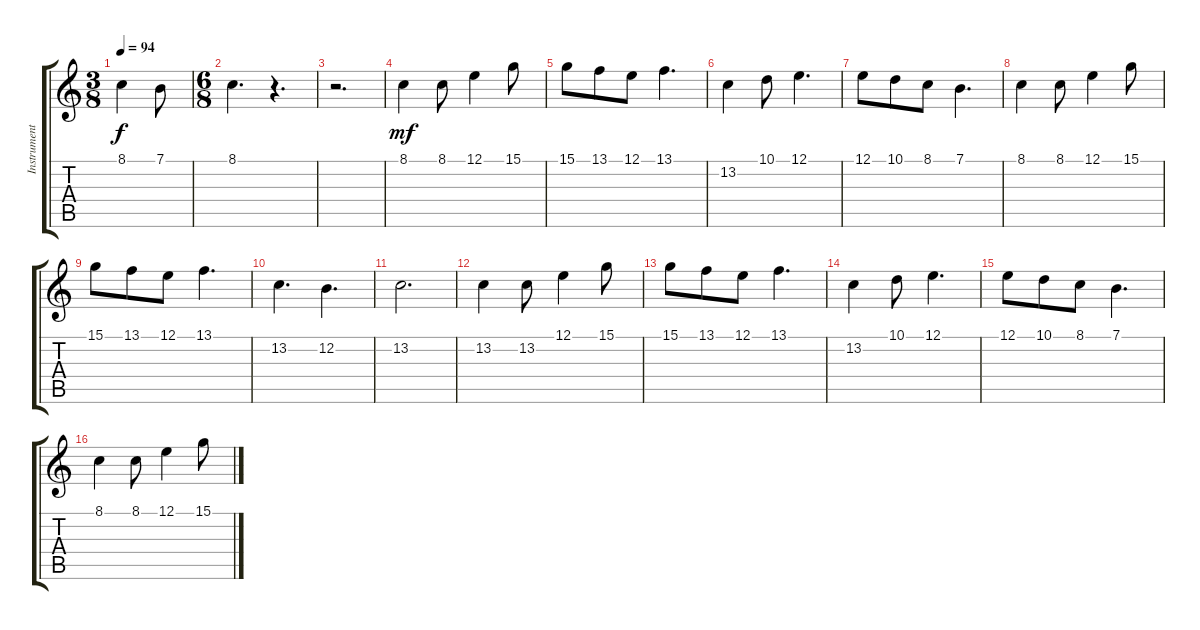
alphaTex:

\track ("Instrument 3 (Accordion)" "Instrument") {instrument accordion}
\staff {score tabs}
\tuning (E4 B3 G3 D3 A2 E2) {hide}
\ts (3 8)
\tempo 94
\clef g2
\ks c
8.1.4{dy f} 7.1.8 |
\ts (6 8)
8.1.4{d} r.4{d} |
r.2{d} |
8.1.4{dy mf instrument trumpet} 8.1.8 12.1.4 15.1.8 |
15.1.8 13.1.8 12.1.8 13.1.4{d} |
13.2.4 10.1.8 12.1.4{d} |
12.1.8 10.1.8 8.1.8 7.1.4{d} |
8.1.4 8.1.8 12.1.4 15.1.8 |
15.1.8 13.1.8 12.1.8 13.1.4{d} |
13.2.4{d} 12.2.4{d} |
13.2.2{d} |
13.2.4 13.2.8 12.1.4 15.1.8 |
15.1.8 13.1.8 12.1.8 13.1.4{d} |
13.2.4 10.1.8 12.1.4{d} |
12.1.8 10.1.8 8.1.8 7.1.4{d} |
8.1.4 8.1.8 12.1.4 15.1.8
